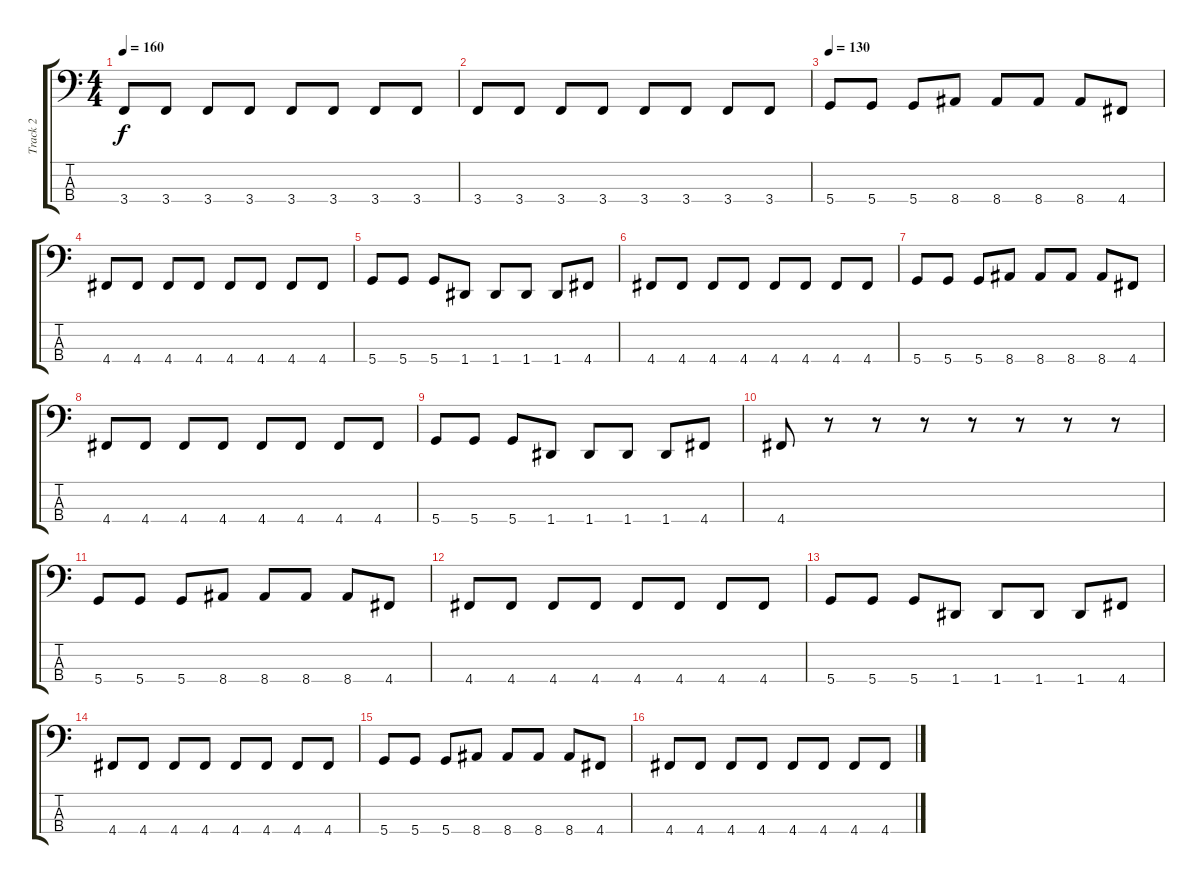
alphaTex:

\track ("Track 2" "Track 2") {instrument electricbassfinger}
\staff {score tabs}
\tuning (G2 D2 A1 D1) {hide}
\ts (4 4)
\tempo 160
\clef f4
\ks c
3.4.8{dy f} 3.4.8 3.4.8 3.4.8 3.4.8 3.4.8 3.4.8 3.4.8 |
3.4.8 3.4.8 3.4.8 3.4.8 3.4.8 3.4.8 3.4.8 3.4.8 |
\tempo 130
5.4.8 5.4.8 5.4.8 8.4.8 8.4.8 8.4.8 8.4.8 4.4.8 |
4.4.8 4.4.8 4.4.8 4.4.8 4.4.8 4.4.8 4.4.8 4.4.8 |
5.4.8 5.4.8 5.4.8 1.4.8 1.4.8 1.4.8 1.4.8 4.4.8 |
4.4.8 4.4.8 4.4.8 4.4.8 4.4.8 4.4.8 4.4.8 4.4.8 |
5.4.8 5.4.8 5.4.8 8.4.8 8.4.8 8.4.8 8.4.8 4.4.8 |
4.4.8 4.4.8 4.4.8 4.4.8 4.4.8 4.4.8 4.4.8 4.4.8 |
5.4.8 5.4.8 5.4.8 1.4.8 1.4.8 1.4.8 1.4.8 4.4.8 |
4.4.8 r.8 r.8 r.8 r.8 r.8 r.8 r.8 |
5.4.8 5.4.8 5.4.8 8.4.8 8.4.8 8.4.8 8.4.8 4.4.8 |
4.4.8 4.4.8 4.4.8 4.4.8 4.4.8 4.4.8 4.4.8 4.4.8 |
5.4.8 5.4.8 5.4.8 1.4.8 1.4.8 1.4.8 1.4.8 4.4.8 |
4.4.8 4.4.8 4.4.8 4.4.8 4.4.8 4.4.8 4.4.8 4.4.8 |
5.4.8 5.4.8 5.4.8 8.4.8 8.4.8 8.4.8 8.4.8 4.4.8 |
4.4.8 4.4.8 4.4.8 4.4.8 4.4.8 4.4.8 4.4.8 4.4.8
